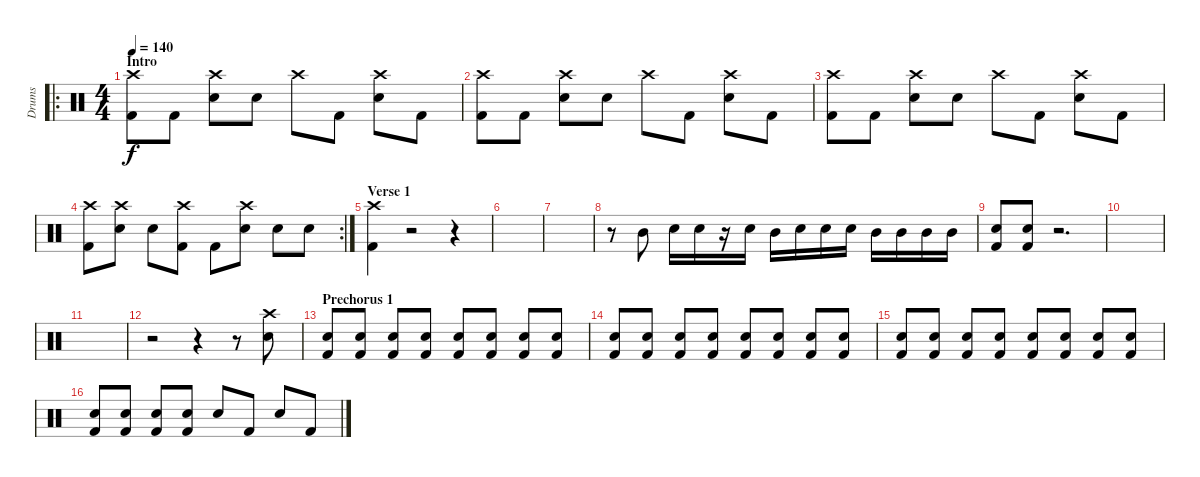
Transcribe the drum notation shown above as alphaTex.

\track ("Drums" "Drums") {instrument percussion}
\staff {score}
\articulation defaults
\ro
\ts (4 4)
\section ("" "Intro")
\tempo 140
\clef neutral
\ks c
("Crash high (hit)" "Kick (hit) 2").8{dy f} "Kick (hit) 2".8 ("Crash high (hit)" "Snare (hit) 2").8 "Snare (hit) 2".8 "Crash high (hit)".8 "Kick (hit) 2".8 ("Crash high (hit)" "Snare (hit) 2").8 "Kick (hit) 2".8 |
("Crash high (hit)" "Kick (hit) 2").8 "Kick (hit) 2".8 ("Crash high (hit)" "Snare (hit) 2").8 "Snare (hit) 2".8 "Crash high (hit)".8 "Kick (hit) 2".8 ("Crash high (hit)" "Snare (hit) 2").8 "Kick (hit) 2".8 |
("Crash high (hit)" "Kick (hit) 2").8 "Kick (hit) 2".8 ("Crash high (hit)" "Snare (hit) 2").8 "Snare (hit) 2".8 "Crash high (hit)".8 "Kick (hit) 2".8 ("Crash high (hit)" "Snare (hit) 2").8 "Kick (hit) 2".8 |
\rc 2
("Crash high (hit)" "Kick (hit) 2").8 ("Crash high (hit)" "Snare (hit) 2").8 "Snare (hit) 2".8 ("Crash high (hit)" "Kick (hit) 2").8 "Kick (hit) 2".8 ("Crash high (hit)" "Snare (hit) 2").8 "Snare (hit) 2".8 "Snare (hit) 2".8 |
\section ("" "Verse 1")
("Crash high (hit)" "Kick (hit) 2").4 r.2 r.4 |
|
|
r.8 "Mid Tom (hit)".8 "Snare (hit) 2".16 "Snare (hit) 2".16 r.16 "Snare (hit) 2".16 "Mid Tom (hit)".16 "Snare (hit) 2".16 "Snare (hit) 2".16 "Snare (hit) 2".16 "Mid Tom (hit)".16 "Mid Tom (hit)".16 "Mid Tom (hit)".16 "Mid Tom (hit)".16 |
("Snare (hit) 2" "Kick (hit) 2").8 ("Snare (hit) 2" "Kick (hit) 2").8 r.2{d} |
|
|
r.2 r.4 r.8 ("Crash high (hit)" "Snare (hit) 2").8 |
\section ("" "Prechorus 1")
("Snare (hit) 2" "Kick (hit) 2").8 ("Snare (hit) 2" "Kick (hit) 2").8 ("Snare (hit) 2" "Kick (hit) 2").8 ("Snare (hit) 2" "Kick (hit) 2").8 ("Snare (hit) 2" "Kick (hit) 2").8 ("Snare (hit) 2" "Kick (hit) 2").8 ("Snare (hit) 2" "Kick (hit) 2").8 ("Snare (hit) 2" "Kick (hit) 2").8 |
("Snare (hit) 2" "Kick (hit) 2").8 ("Snare (hit) 2" "Kick (hit) 2").8 ("Snare (hit) 2" "Kick (hit) 2").8 ("Snare (hit) 2" "Kick (hit) 2").8 ("Snare (hit) 2" "Kick (hit) 2").8 ("Snare (hit) 2" "Kick (hit) 2").8 ("Snare (hit) 2" "Kick (hit) 2").8 ("Snare (hit) 2" "Kick (hit) 2").8 |
("Snare (hit) 2" "Kick (hit) 2").8 ("Snare (hit) 2" "Kick (hit) 2").8 ("Snare (hit) 2" "Kick (hit) 2").8 ("Snare (hit) 2" "Kick (hit) 2").8 ("Snare (hit) 2" "Kick (hit) 2").8 ("Snare (hit) 2" "Kick (hit) 2").8 ("Snare (hit) 2" "Kick (hit) 2").8 ("Snare (hit) 2" "Kick (hit) 2").8 |
("Snare (hit) 2" "Kick (hit) 2").8 ("Snare (hit) 2" "Kick (hit) 2").8 ("Snare (hit) 2" "Kick (hit) 2").8 ("Snare (hit) 2" "Kick (hit) 2").8 "Snare (hit) 2".8 "Kick (hit) 2".8 "Snare (hit) 2".8 "Kick (hit) 2".8
